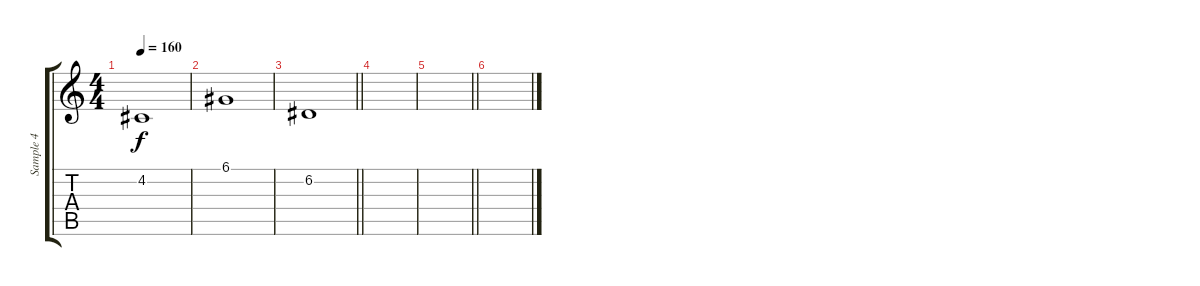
\track ("Sample 4" "Sample 4") {instrument pad2warm}
\staff {score tabs}
\tuning (D4 A3 F3 C3 G2 C2) {hide}
\ts (4 4)
\tempo 160
\clef g2
\ks c
4.2.1{dy f} |
6.1.1 |
\barLineRight lightlight
6.2.1 |
\section ("" " ")
|
\barLineRight lightlight
|
\section ("" " ")
